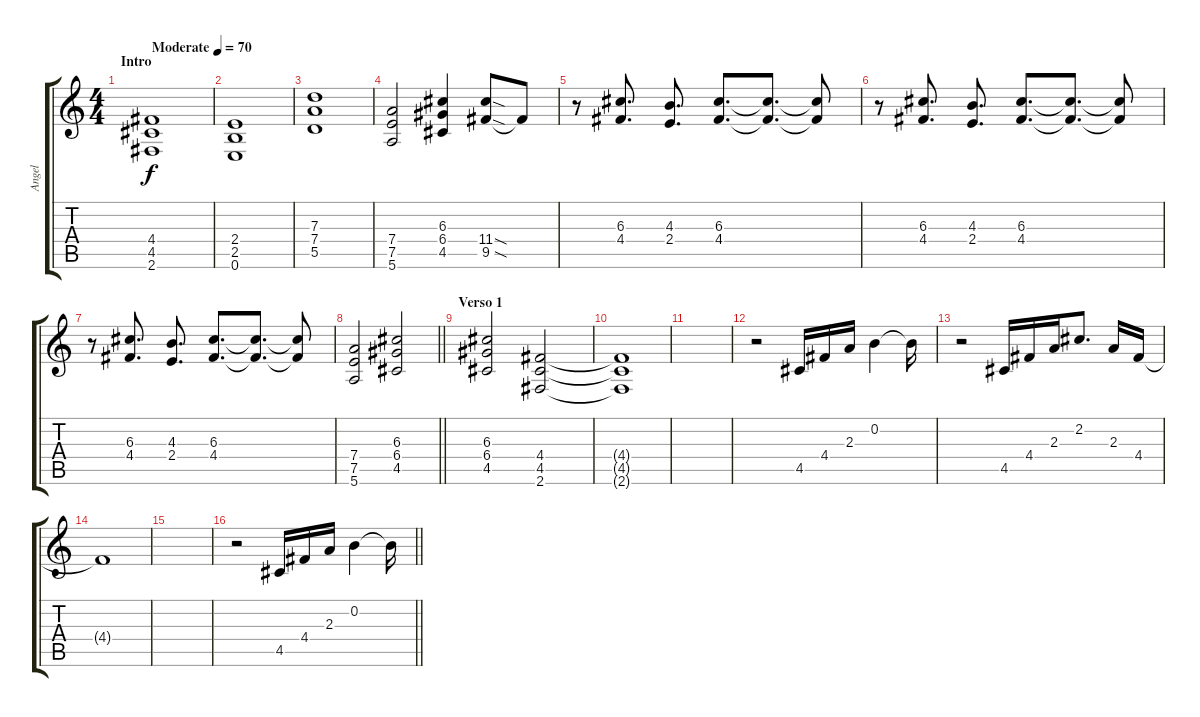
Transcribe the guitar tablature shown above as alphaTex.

\track ("Angel" "Angel") {instrument distortionguitar}
\staff {score tabs}
\tuning (E4 B3 G3 D3 A2 E2) {hide}
\ts (4 4)
\section ("" "Intro")
\tempo (70 "Moderate")
\clef g2
\ks c
(4.4 4.5 2.6).1{dy f instrument distortionguitar} |
(2.4 2.5 0.6).1 |
(7.3 7.4 5.5).1 |
(7.4 7.5 5.6).2 (6.3 6.4 4.5).4 (11.4{sod} 9.5{sod}).8 9.5{t}.8 |
r.8 (6.3 4.4).8{d} (4.3 2.4).8{d} (6.3 4.4).8{d} (6.3{t} 4.4{t}).8{d} (6.3{t} 4.4{t}).8 |
r.8 (6.3 4.4).8{d} (4.3 2.4).8{d} (6.3 4.4).8{d} (6.3{t} 4.4{t}).8{d} (6.3{t} 4.4{t}).8 |
r.8 (6.3 4.4).8{d} (4.3 2.4).8{d} (6.3 4.4).8{d} (6.3{t} 4.4{t}).8{d} (6.3{t} 4.4{t}).8 |
\barLineRight lightlight
(7.4 7.5 5.6).2 (6.3 6.4 4.5).2 |
\section ("" "Verso 1")
(6.3 6.4 4.5).2 (4.4 4.5 2.6).2 |
(4.4{t} 4.5{t} 2.6{t}).1 |
|
r.2 4.5.16{instrument electricguitarclean} 4.4.16 2.3.16 0.2.4 0.2{t}.16 |
r.2 4.5.16 4.4.16 2.3.16 2.2.8{d} 2.3.16 4.4.16 |
4.4{t}.1 |
|
\barLineRight lightlight
r.2 4.5.16 4.4.16 2.3.16 0.2.4 0.2{t}.16
